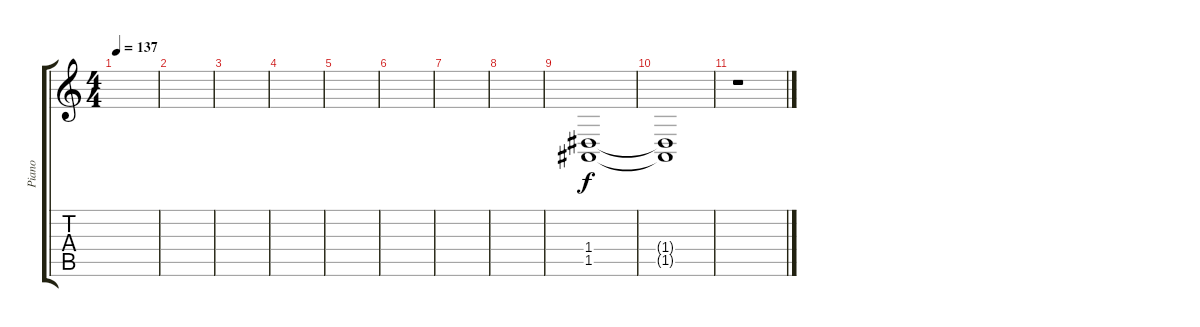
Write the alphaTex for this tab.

\track ("Piano" "Piano") {instrument acousticgrandpiano}
\staff {score tabs}
\tuning (E4 B3 G3 D3 A2 E2) {hide}
\ts (4 4)
\tempo 137
\clef g2
\ks c
|
|
|
|
|
|
|
|
(1.4 1.5).1{dy f} |
(1.4{t} 1.5{t}).1 |
r.1
